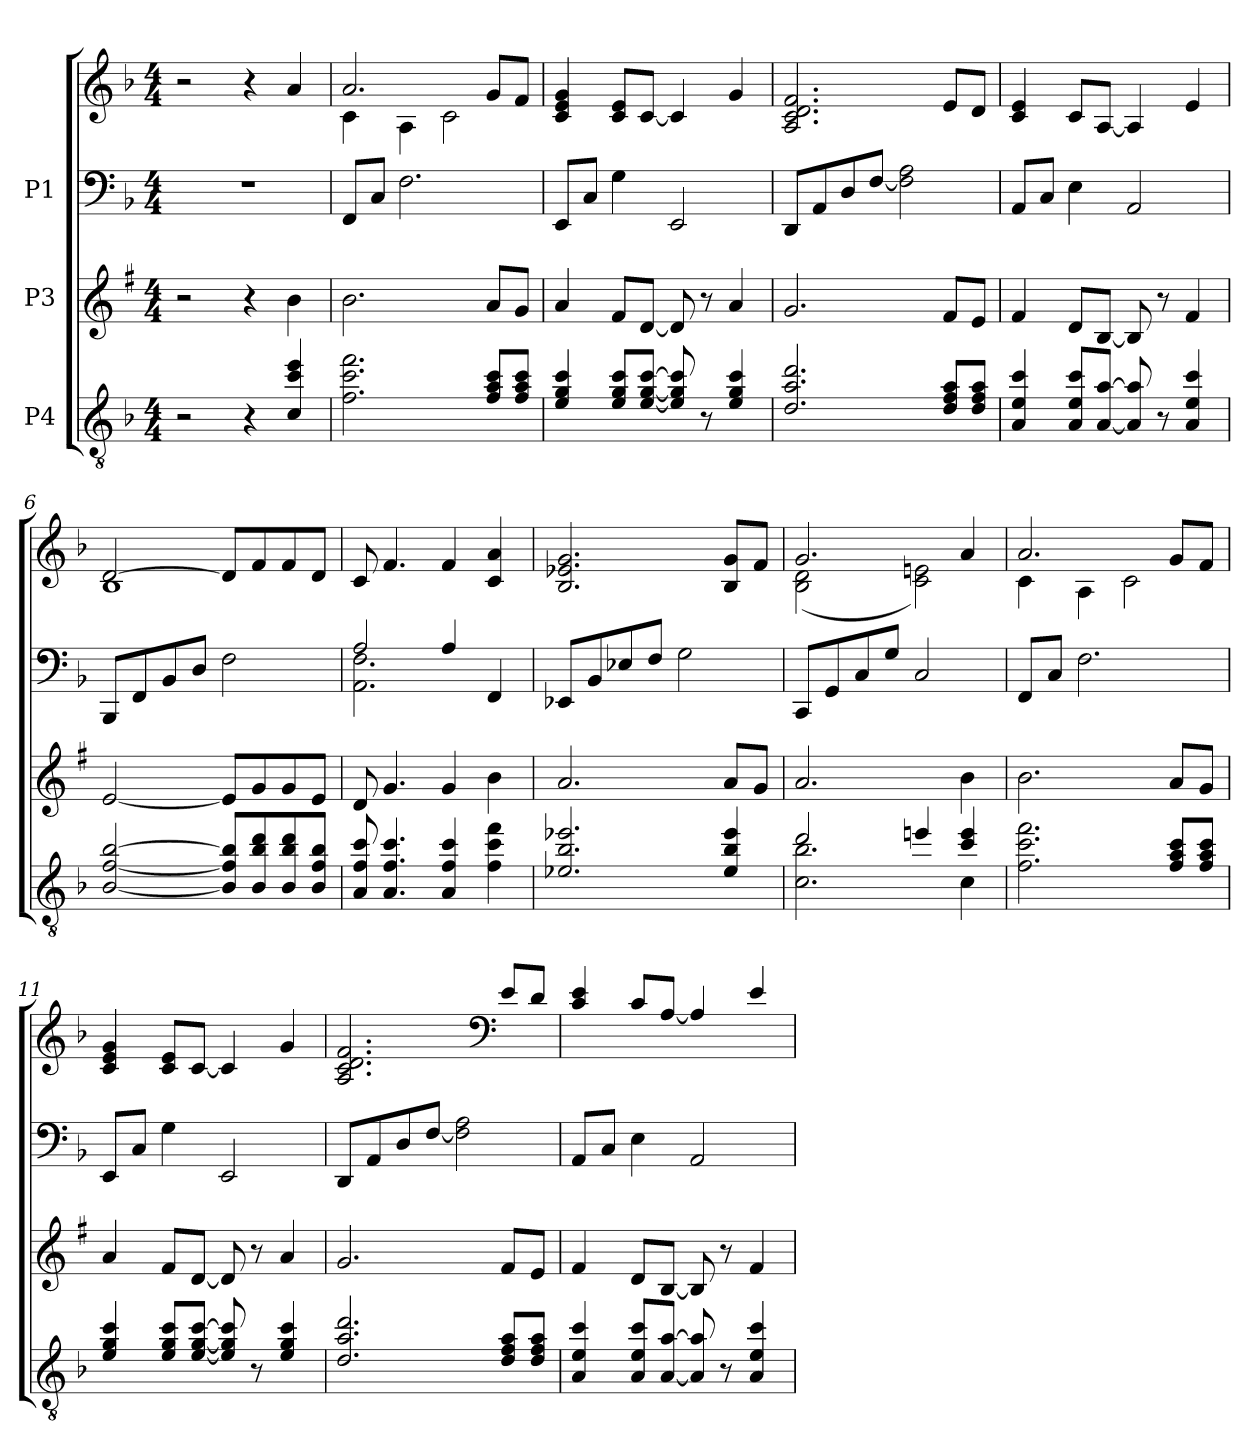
**kern	**kern	**kern	**kern
*part3	*part2	*part1	*part1
*staff4	*staff3	*staff2	*staff1
*I"P4	*I"P3	*I"P1	*
!!LO:PB:g=z
*clefGv2	*clefG2	*clefF4	*clefG2
*ITrd14c24	*ITrd1c2	*	*
*k[b-]	*k[b-]	*k[b-]	*k[b-]
*F:	*F:	*F:	*F:
*M4/4	*M4/4	*M4/4	*M4/4
*MM104	*MM104	*MM104	*MM104
=1	=1	=1	=1
2r	2r	1r	2r
4r	4r	.	4r
4CCi/ 4Ci 4Ei	4ai\	.	4ai/
=2	=2	=2	=2
*	*	*	*^
2.FFi\ 2.Ci 2.Fi	2.ai\	8FFi/L	2.ai/	4ci\
.	.	8Ci/J	.	.
.	.	2.Fi\	.	4Ai\
.	.	.	.	2ci\
8FFi/ 8AAi 8CiL	8gi/L	.	8gi/L	.
8FFi/ 8AAi 8CiJ	8fi/J	.	8fi/J	.
*	*	*	*v	*v
=3	=3	=3	=3
4EEi/ 4GGi 4Ci	4gi/	8EEi/L	4ci/ 4ei 4gi
.	.	8Ci/J	.
8EEi/ 8GGi 8CiL	8ei/L	4Gi\	8ci/ 8eiL
[<8EEi/ [<8GGi [>8CiJ	[<8ci/J	.	[<8ci/J
8EEi/] 8GGi] 8Ci]	8ci/]	2EEi/	4ci/]
8r	8r	.	.
4EEi/ 4GGi 4Ci	4gi/	.	4gi/
=4	=4	=4	=4
2.DDi/ 2.AAi 2.Di	2.fi/	8DDi/L	2.Ai/ 2.ci 2.di 2.fi
.	.	8AAi/	.
.	.	8Di/	.
.	.	[<8Fi/J	.
.	.	2Fi\] 2Ai	.
8DDi/ 8FFi 8AAiL	8ei/L	.	8ei/L
8DDi/ 8FFi 8AAiJ	8di/J	.	8di/J
!!LO:LB:g=z
=5	=5	=5	=5
4AAAi/ 4EEi 4Ci	4ei/	8AAi/L	4ci/ 4ei
.	.	8Ci/J	.
8AAAi/ 8EEi 8CiL	8ci/L	4Ei\	8ci/L
[<8AAAi/ [>8AAiJ	[<8Ai/J	.	[<8Ai/J
8AAAi/] 8AAi]	8Ai/]	2AAi/	4Ai/]
8r	8r	.	.
4AAAi/ 4EEi 4Ci	4ei/	.	4ei/
=6	=6	=6	=6
*	*	*	*^
[<2BBB-i/ [<2FFi [>2BB-i	[<2di/	8BBB-i/L	[>2di/	1B-i
.	.	8FFi/	.	.
.	.	8BB-i/	.	.
.	.	8Di/J	.	.
8BBB-i/] 8FFi] 8BB-i]L	8di/L]	2Fi\	8di/L]	.
8BBB-i/ 8BB-i 8Di	8fi/	.	8fi/	.
8BBB-i/ 8BB-i 8Di	8fi/	.	8fi/	.
8BBB-i/ 8FFi 8BB-iJ	8di/J	.	8di/J	.
*	*	*	*v	*v
=7	=7	=7	=7
*	*	*^	*
8AAAi/ 8FFi 8Ci	8ci/	2Ai/	2.AAi\ 2.Fi	8ci/
4.AAAi/ 4.FFi 4.Ci	4.fi/	.	.	4.fi/
4AAAi/ 4FFi 4Ci	4fi/	4Ai/	.	4fi/
4FFi\ 4Ci 4Fi	4ai\	4FFi/	4ryy	4ci/ 4ai
*	*	*v	*v	*
=8	=8	=8	=8
2.EE-Xi/ 2.BB-i 2.E-Xi	2.gi/	8EE-Xi/L	2.B-i/ 2.e-Xi 2.gi
.	.	8BB-i/	.
.	.	8E-Xi/	.
.	.	8Fi/J	.
.	.	2Gi\	.
4EE-i/ 4BB-i 4E-i	8gi/L	.	8B-i/ 8giL
.	8fi/J	.	8fi/J
!!LO:PB:g=z
=9	=9	=9	=9
*^	*	*	*^
2Di/	2.CCi\ 2.BB-i	2.gi/	8CCi/L	2.gi/	(2B-i\ 2di
.	.	.	8GGi/	.	.
.	.	.	8Ci/	.	.
.	.	.	8Gi/J	.	.
4Eni/	.	.	2Ci/	.	2ci\ 2eni)
4Ci/ 4Ei	4CCi\	4ai\	.	4ai/	.
*v	*v	*	*	*	*
=10	=10	=10	=10	=10
2.FFi\ 2.Ci 2.Fi	2.ai\	8FFi/L	2.ai/	4ci\
.	.	8Ci/J	.	.
.	.	2.Fi\	.	4Ai\
.	.	.	.	2ci\
8FFi/ 8AAi 8CiL	8gi/L	.	8gi/L	.
8FFi/ 8AAi 8CiJ	8fi/J	.	8fi/J	.
*	*	*	*v	*v
=11	=11	=11	=11
4EEi/ 4GGi 4Ci	4gi/	8EEi/L	4ci/ 4ei 4gi
.	.	8Ci/J	.
8EEi/ 8GGi 8CiL	8ei/L	4Gi\	8ci/ 8eiL
[<8EEi/ [<8GGi [>8CiJ	[<8ci/J	.	[<8ci/J
8EEi/] 8GGi] 8Ci]	8ci/]	2EEi/	4ci/]
8r	8r	.	.
4EEi/ 4GGi 4Ci	4gi/	.	4gi/
=12	=12	=12	=12
2.DDi/ 2.AAi 2.Di	2.fi/	8DDi/L	2.Ai/ 2.ci 2.di 2.fi
.	.	8AAi/	.
.	.	8Di/	.
.	.	[<8Fi/J	.
.	.	2Fi\] 2Ai	.
*	*	*	*clefF4
8DDi/ 8FFi 8AAiL	8ei/L	.	8ei/L
8DDi/ 8FFi 8AAiJ	8di/J	.	8di/J
!!LO:LB:g=z
=13	=13	=13	=13
4AAAi/ 4EEi 4Ci	4ei/	8AAi/L	4ci/ 4ei
.	.	8Ci/J	.
8AAAi/ 8EEi 8CiL	8ci/L	4Ei\	8ci/L
[<8AAAi/ [>8AAiJ	[<8Ai/J	.	[<8Ai/J
8AAAi/] 8AAi]	8Ai/]	2AAi/	4Ai/]
8r	8r	.	.
4AAAi/ 4EEi 4Ci	4ei/	.	4ei/
=	=	=	=
*-	*-	*-	*-
